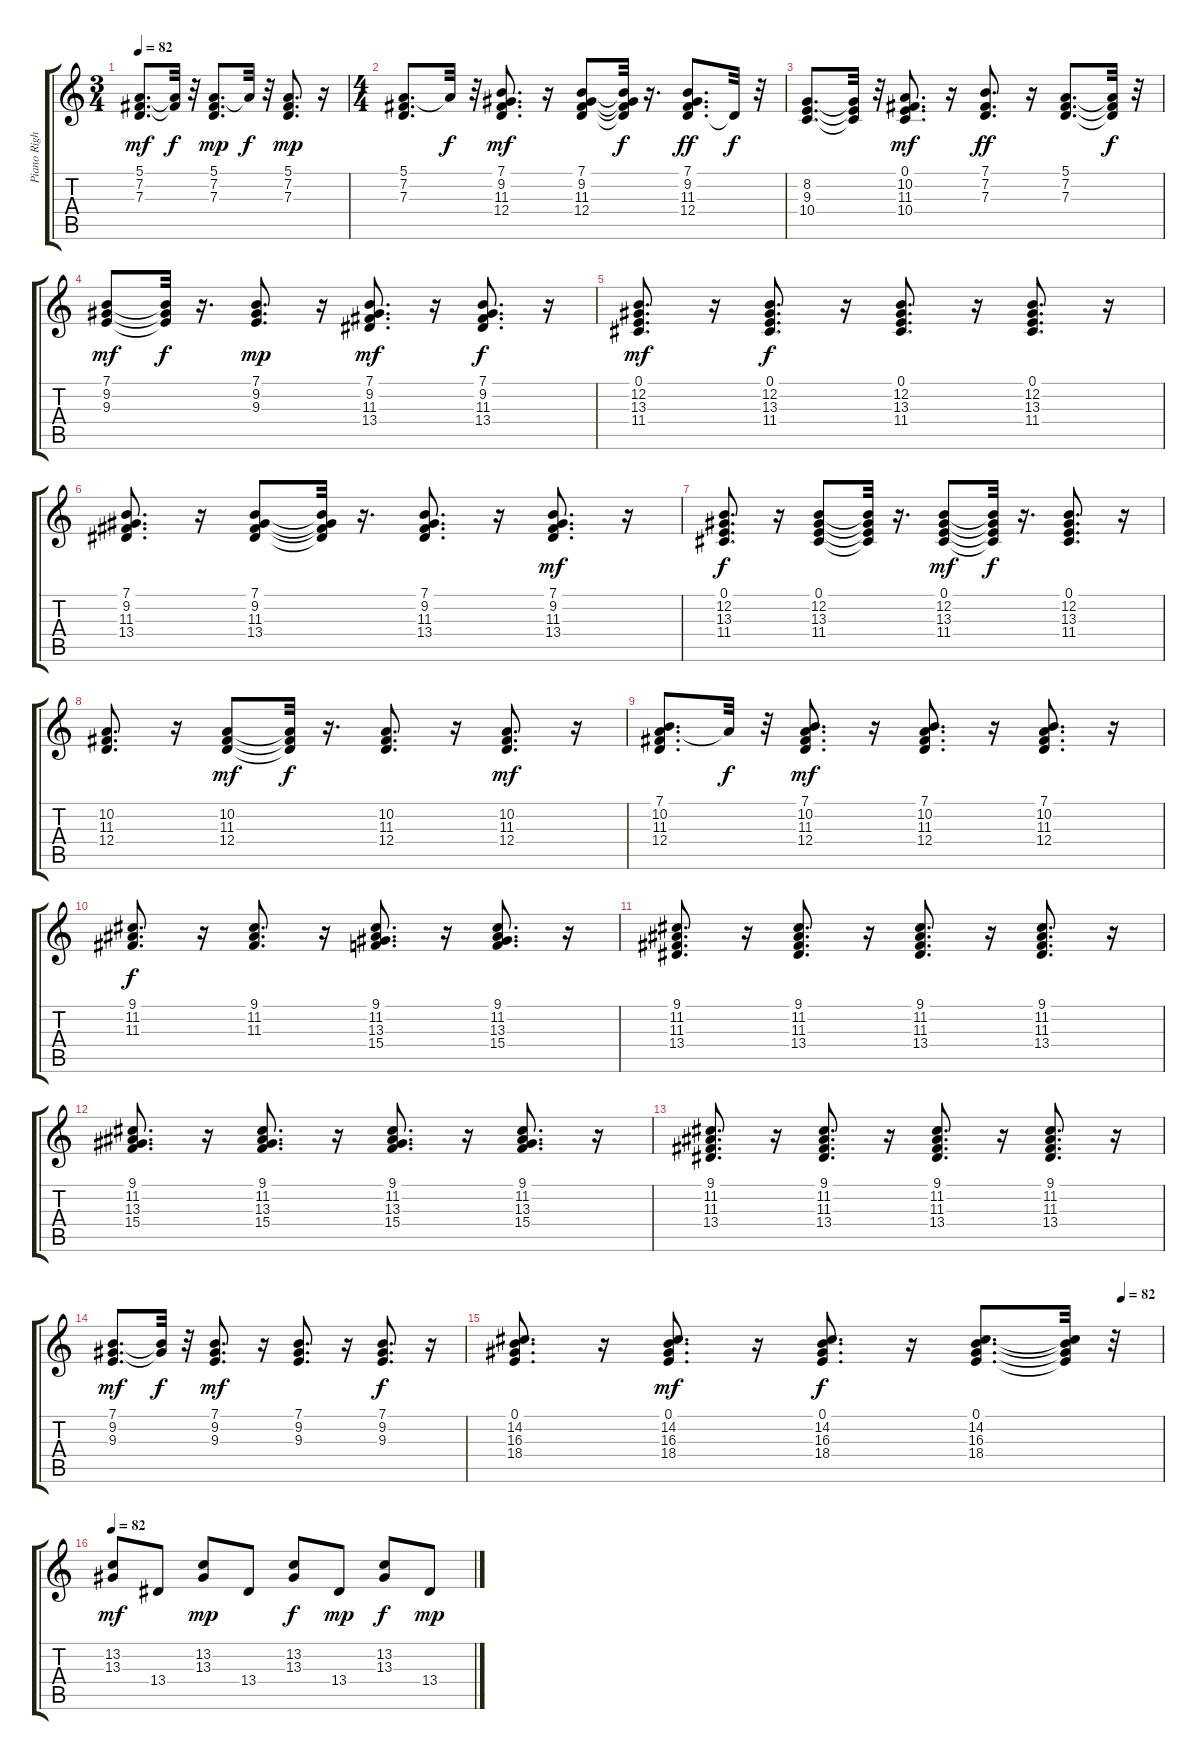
\track ("Piano Right Hand" "Piano Righ") {instrument acousticgrandpiano}
\staff {score tabs}
\tuning (E4 B3 G3 D3 A2 E2) {hide}
\ts (3 4)
\tempo 82
\clef g2
\ks c
(5.1 7.2 7.3).8{d dy mf} (5.1{t} 7.2{t}).32{dy f} r.32 (5.1 7.2 7.3).8{d dy mp} 5.1{t}.32{dy f} r.32 (5.1 7.2 7.3).8{d dy mp} r.16 |
\ts (4 4)
(5.1 7.2 7.3).8{d} 5.1{t}.32{dy f} r.32 (7.1 9.2 11.3 12.4).8{d dy mf} r.16 (7.1 9.2 11.3 12.4).8 (7.1{t} 9.2{t} 11.3{t} 12.4{t}).32{dy f} r.16{d} (7.1 9.2 11.3 12.4).8{d dy ff} 12.4{t}.32{dy f} r.32 |
(8.2 9.3 10.4).8{d} (8.2{t} 9.3{t} 10.4{t}).32 r.32 (0.1 10.2 11.3 10.4).8{d dy mf} r.16 (7.1 7.2 7.3).8{d dy ff} r.16 (5.1 7.2 7.3).8{d} (5.1{t} 7.2{t} 7.3{t}).32{dy f} r.32 |
(7.1 9.2 9.3).8{dy mf} (7.1{t} 9.2{t} 9.3{t}).32{dy f} r.16{d} (7.1 9.2 9.3).8{d dy mp} r.16 (7.1 9.2 11.3 13.4).8{d dy mf} r.16 (7.1 9.2 11.3 13.4).8{d dy f} r.16 |
(0.1 12.2 13.3 11.4).8{d dy mf} r.16 (0.1 12.2 13.3 11.4).8{d dy f} r.16 (0.1 12.2 13.3 11.4).8{d} r.16 (0.1 12.2 13.3 11.4).8{d} r.16 |
(7.1 9.2 11.3 13.4).8{d} r.16 (7.1 9.2 11.3 13.4).8 (7.1{t} 9.2{t} 11.3{t} 13.4{t}).32 r.16{d} (7.1 9.2 11.3 13.4).8{d} r.16 (7.1 9.2 11.3 13.4).8{d dy mf} r.16 |
(0.1 12.2 13.3 11.4).8{d dy f} r.16 (0.1 12.2 13.3 11.4).8 (0.1{t} 12.2{t} 13.3{t} 11.4{t}).32 r.16{d} (0.1 12.2 13.3 11.4).8{dy mf} (0.1{t} 12.2{t} 13.3{t} 11.4{t}).32{dy f} r.16{d} (0.1 12.2 13.3 11.4).8{d} r.16 |
(10.2 11.3 12.4).8{d} r.16 (10.2 11.3 12.4).8{dy mf} (10.2{t} 11.3{t} 12.4{t}).32{dy f} r.16{d} (10.2 11.3 12.4).8{d} r.16 (10.2 11.3 12.4).8{d dy mf} r.16 |
(7.1 10.2 11.3 12.4).8{d} 10.2{t}.32{dy f} r.32 (7.1 10.2 11.3 12.4).8{d dy mf} r.16 (7.1 10.2 11.3 12.4).8{d} r.16 (7.1 10.2 11.3 12.4).8{d} r.16 |
(9.1 11.2 11.3).8{d dy f} r.16 (9.1 11.2 11.3).8{d} r.16 (9.1 11.2 13.3 15.4).8{d} r.16 (9.1 11.2 13.3 15.4).8{d} r.16 |
(9.1 11.2 11.3 13.4).8{d} r.16 (9.1 11.2 11.3 13.4).8{d} r.16 (9.1 11.2 11.3 13.4).8{d} r.16 (9.1 11.2 11.3 13.4).8{d} r.16 |
(9.1 11.2 13.3 15.4).8{d} r.16 (9.1 11.2 13.3 15.4).8{d} r.16 (9.1 11.2 13.3 15.4).8{d} r.16 (9.1 11.2 13.3 15.4).8{d} r.16 |
(9.1 11.2 11.3 13.4).8{d} r.16 (9.1 11.2 11.3 13.4).8{d} r.16 (9.1 11.2 11.3 13.4).8{d} r.16 (9.1 11.2 11.3 13.4).8{d} r.16 |
(7.1 9.2 9.3).8{d dy mf} (7.1{t} 9.2{t}).32{dy f} r.32 (7.1 9.2 9.3).8{d dy mf} r.16 (7.1 9.2 9.3).8{d} r.16 (7.1 9.2 9.3).8{d dy f} r.16 |
\tempo (82 0.9375)
(0.1 14.2 16.3 18.4).8{d} r.16 (0.1 14.2 16.3 18.4).8{d dy mf} r.16 (0.1 14.2 16.3 18.4).8{d dy f} r.16 (0.1 14.2 16.3 18.4).8{d} (0.1{t} 14.2{t} 16.3{t} 18.4{t}).32 r.32 |
\tempo 82
(13.2 13.3).8{dy mf} 13.4.8 (13.2 13.3).8{dy mp} 13.4.8 (13.2 13.3).8{dy f} 13.4.8{dy mp} (13.2 13.3).8{dy f} 13.4.8{dy mp}
